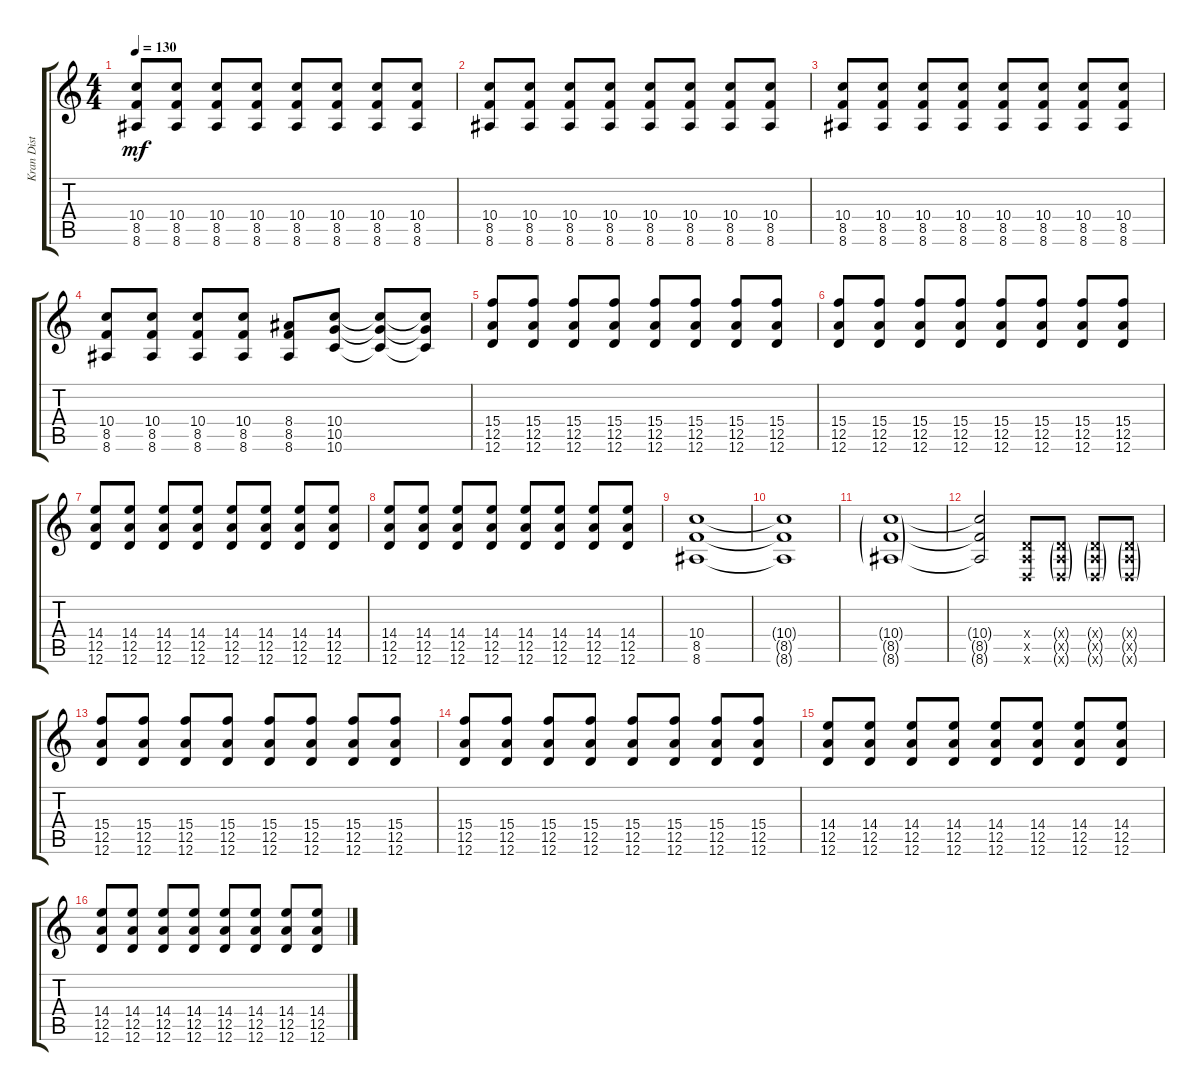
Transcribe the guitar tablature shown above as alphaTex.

\track ("Kran Dist" "Kran Dist") {instrument overdrivenguitar}
\staff {score tabs}
\tuning (E4 B3 G3 D3 A2 D2) {hide}
\ts (4 4)
\tempo 130
\clef g2
\ks c
(10.4 8.5 8.6).8{dy mf} (10.4 8.5 8.6).8 (10.4 8.5 8.6).8 (10.4 8.5 8.6).8 (10.4 8.5 8.6).8 (10.4 8.5 8.6).8 (10.4 8.5 8.6).8 (10.4 8.5 8.6).8 |
(10.4 8.5 8.6).8 (10.4 8.5 8.6).8 (10.4 8.5 8.6).8 (10.4 8.5 8.6).8 (10.4 8.5 8.6).8 (10.4 8.5 8.6).8 (10.4 8.5 8.6).8 (10.4 8.5 8.6).8 |
(10.4 8.5 8.6).8 (10.4 8.5 8.6).8 (10.4 8.5 8.6).8 (10.4 8.5 8.6).8 (10.4 8.5 8.6).8 (10.4 8.5 8.6).8 (10.4 8.5 8.6).8 (10.4 8.5 8.6).8 |
(10.4 8.5 8.6).8 (10.4 8.5 8.6).8 (10.4 8.5 8.6).8 (10.4 8.5 8.6).8 (8.4 8.5 8.6).8 (10.4 10.5 10.6).8 (10.4{t} 10.5{t} 10.6{t}).8 (10.4{t} 10.5{t} 10.6{t}).8 |
(15.4 12.5 12.6).8 (15.4 12.5 12.6).8 (15.4 12.5 12.6).8 (15.4 12.5 12.6).8 (15.4 12.5 12.6).8 (15.4 12.5 12.6).8 (15.4 12.5 12.6).8 (15.4 12.5 12.6).8 |
(15.4 12.5 12.6).8 (15.4 12.5 12.6).8 (15.4 12.5 12.6).8 (15.4 12.5 12.6).8 (15.4 12.5 12.6).8 (15.4 12.5 12.6).8 (15.4 12.5 12.6).8 (15.4 12.5 12.6).8 |
(14.4 12.5 12.6).8 (14.4 12.5 12.6).8 (14.4 12.5 12.6).8 (14.4 12.5 12.6).8 (14.4 12.5 12.6).8 (14.4 12.5 12.6).8 (14.4 12.5 12.6).8 (14.4 12.5 12.6).8 |
(14.4 12.5 12.6).8 (14.4 12.5 12.6).8 (14.4 12.5 12.6).8 (14.4 12.5 12.6).8 (14.4 12.5 12.6).8 (14.4 12.5 12.6).8 (14.4 12.5 12.6).8 (14.4 12.5 12.6).8 |
(10.4 8.5 8.6).1 |
(10.4{t} 8.5{t} 8.6{t}).1 |
(10.4{g} 8.5{g} 8.6{g}).1 |
(10.4{t} 8.5{t} 8.6{t}).2 (0.4{x} 0.5{x} 0.6{x}).8 (0.4{g x} 0.5{g x} 0.6{g x}).8 (0.4{g x} 0.5{g x} 0.6{g x}).8 (0.4{g x} 0.5{g x} 0.6{g x}).8 |
(15.4 12.5 12.6).8 (15.4 12.5 12.6).8 (15.4 12.5 12.6).8 (15.4 12.5 12.6).8 (15.4 12.5 12.6).8 (15.4 12.5 12.6).8 (15.4 12.5 12.6).8 (15.4 12.5 12.6).8 |
(15.4 12.5 12.6).8 (15.4 12.5 12.6).8 (15.4 12.5 12.6).8 (15.4 12.5 12.6).8 (15.4 12.5 12.6).8 (15.4 12.5 12.6).8 (15.4 12.5 12.6).8 (15.4 12.5 12.6).8 |
(14.4 12.5 12.6).8 (14.4 12.5 12.6).8 (14.4 12.5 12.6).8 (14.4 12.5 12.6).8 (14.4 12.5 12.6).8 (14.4 12.5 12.6).8 (14.4 12.5 12.6).8 (14.4 12.5 12.6).8 |
(14.4 12.5 12.6).8 (14.4 12.5 12.6).8 (14.4 12.5 12.6).8 (14.4 12.5 12.6).8 (14.4 12.5 12.6).8 (14.4 12.5 12.6).8 (14.4 12.5 12.6).8 (14.4 12.5 12.6).8
